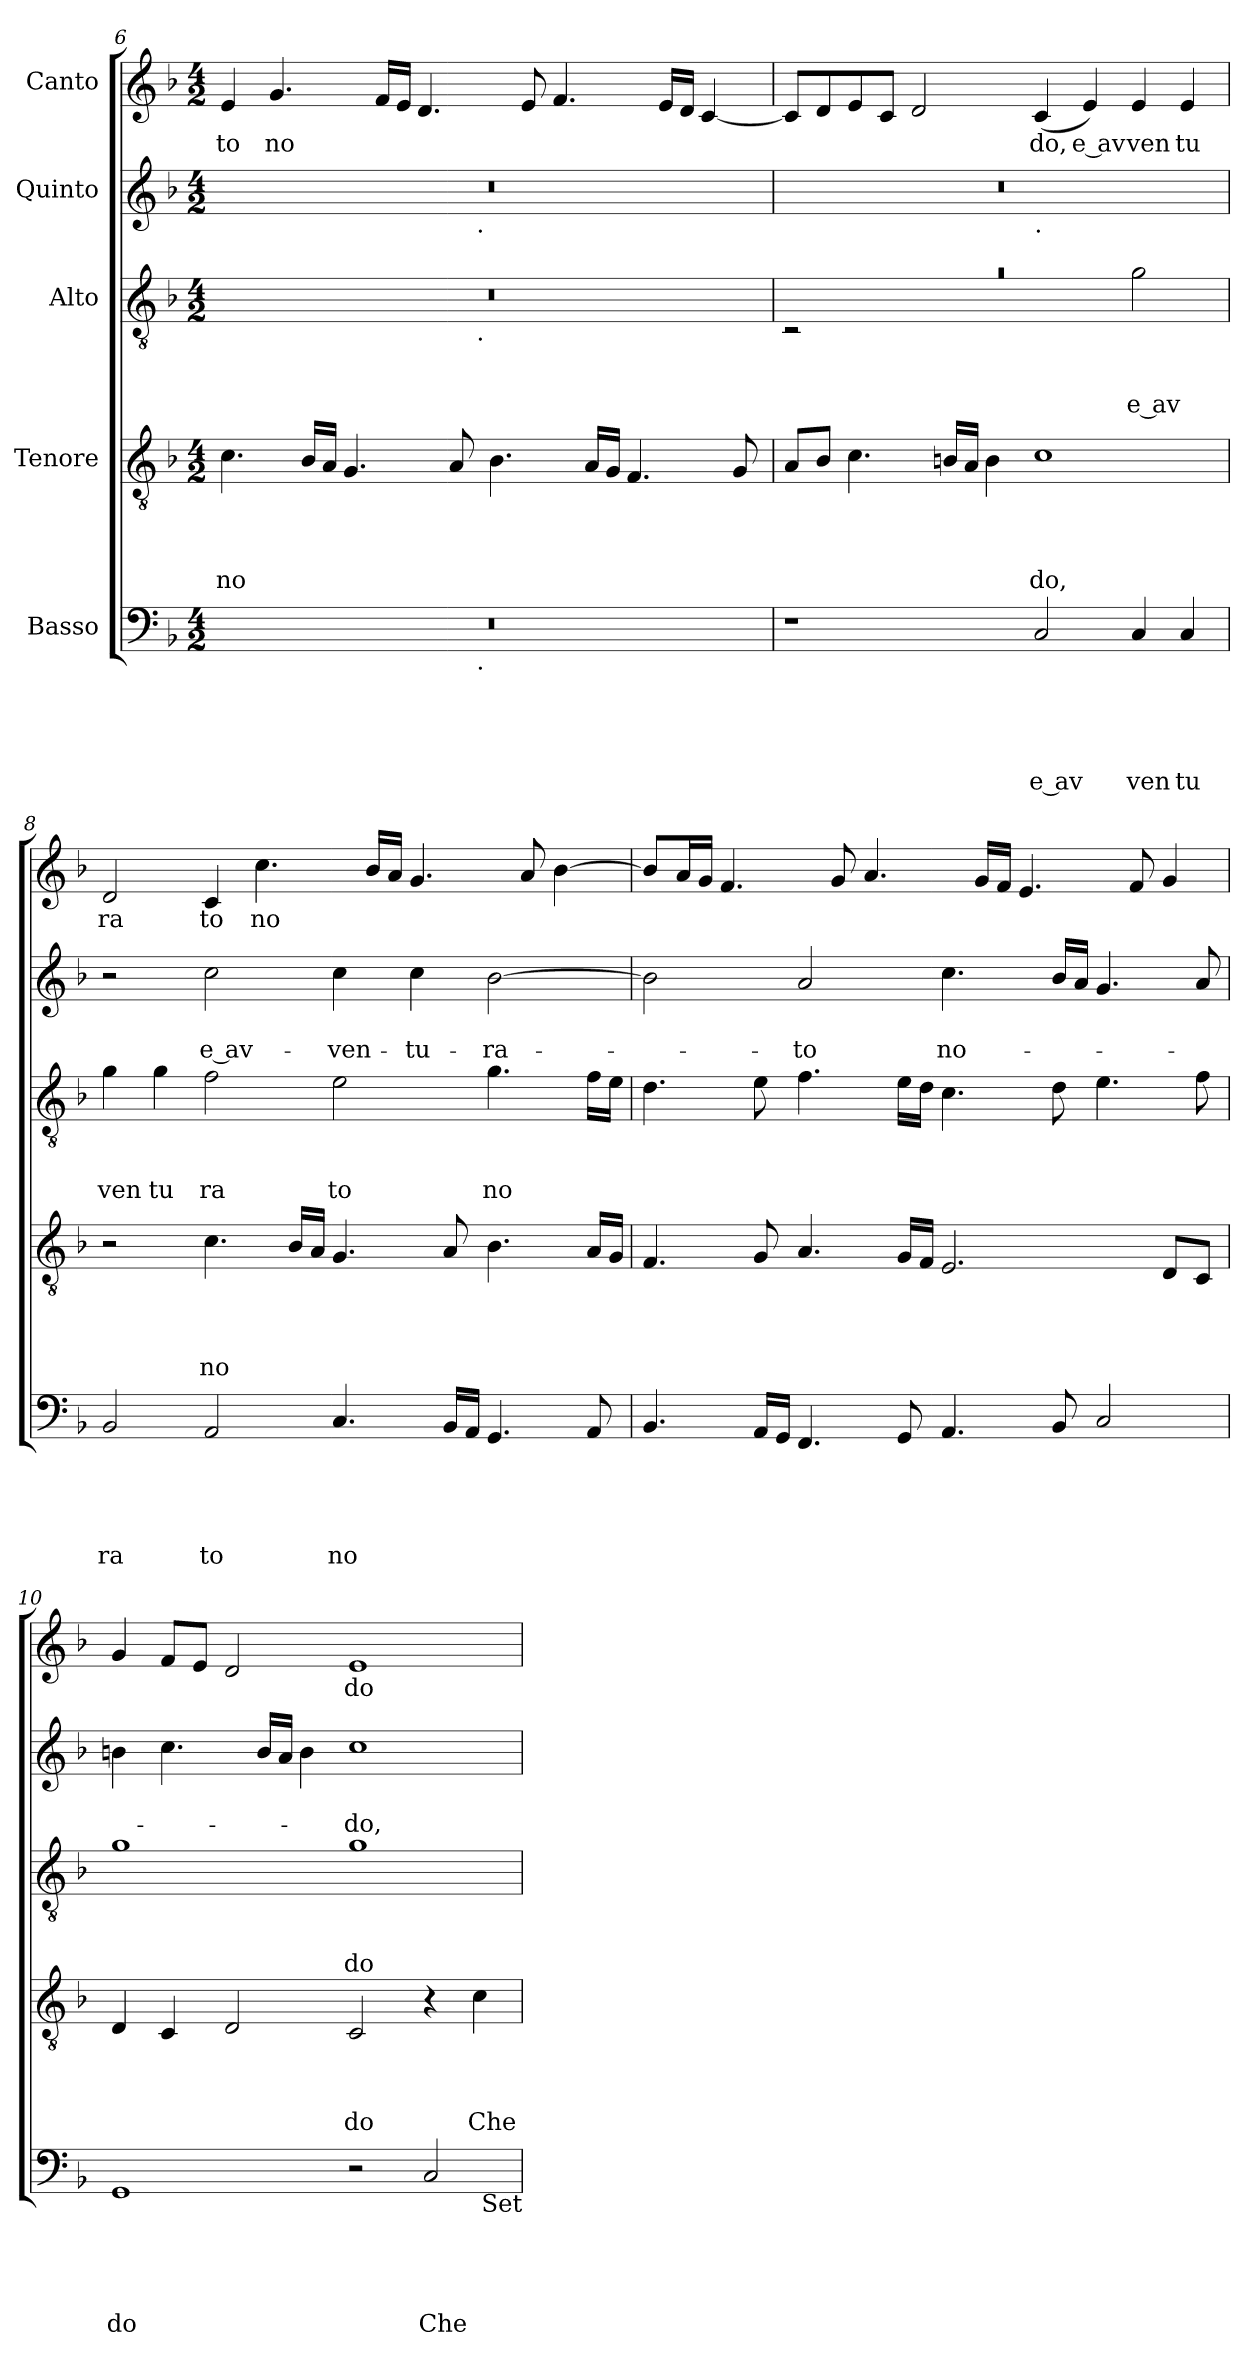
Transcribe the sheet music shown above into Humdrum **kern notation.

**kern	**text	**text	**text	**text	**text	**kern	**text	**text	**text	**text	**kern	**text	**text	**text	**kern	**text	**text	**kern	**text
*part5	*part5	*part5	*part5	*part5	*part5	*part4	*part4	*part4	*part4	*part4	*part3	*part3	*part3	*part3	*part2	*part2	*part2	*part1	*part1
*staff5	*staff5	*staff5	*staff5	*staff5	*staff5	*staff4	*staff4	*staff4	*staff4	*staff4	*staff3	*staff3	*staff3	*staff3	*staff2	*staff2	*staff2	*staff1	*staff1
*I"Basso	*	*	*	*	*	*I"Tenore	*	*	*	*	*I"Alto	*	*	*	*I"Quinto	*	*	*I"Canto	*
!!LO:LB:g=z
*clefF4	*	*	*	*	*	*clefGv2	*	*	*	*	*clefGv2	*	*	*	*clefG2	*	*	*clefG2	*
*ITrd-3c-5	*	*	*	*	*	*	*	*	*	*	*ITrd-3c-5	*	*	*	*ITrd-3c-5	*	*	*	*
*k[b-e-]	*	*	*	*	*	*k[b-]	*	*	*	*	*k[b-e-]	*	*	*	*k[b-e-]	*	*	*k[b-]	*
*B-:	*	*	*	*	*	*F:	*	*	*	*	*B-:	*	*	*	*B-:	*	*	*F:	*
*M4/2	*	*	*	*	*	*M4/2	*	*	*	*	*M4/2	*	*	*	*M4/2	*	*	*M4/2	*
=6	=6	=6	=6	=6	=6	=6	=6	=6	=6	=6	=6	=6	=6	=6	=6	=6	=6	=6	=6
!	!	!	!	!	!	!	!	!	!	!LO:LY:b	!	!	!	!	!	!	!	!	!LO:LY:b
*^	*	*	*	*	*	*	*	*	*	*	*^	*	*	*	*^	*	*	*	*
0r	2ryy	.	.	.	.	.	4.c\	.	.	.	no	0r	2ryy	.	.	.	0r	2ryy	.	.	4e/	-to
!	!	!	!	!	!	!	!	!	!	!	!	!	!	!	!	!	!	!	!	!	!	!LO:LY:b
.	.	.	.	.	.	.	.	.	.	.	.	.	.	.	.	.	.	.	.	.	4.g/	no
.	.	.	.	.	.	.	16B-/LL	.	.	.	.	.	.	.	.	.	.	.	.	.	.	.
.	.	.	.	.	.	.	16A/JJ	.	.	.	.	.	.	.	.	.	.	.	.	.	.	.
.	4...ryy	.	.	.	.	.	4.G/	.	.	.	.	.	4...ryy	.	.	.	.	4...ryy	.	.	.	.
.	.	.	.	.	.	.	.	.	.	.	.	.	.	.	.	.	.	.	.	.	16f/LL	.
.	.	.	.	.	.	.	.	.	.	.	.	.	.	.	.	.	.	.	.	.	16e/JJ	.
.	.	.	.	.	.	.	.	.	.	.	.	.	.	.	.	.	.	.	.	.	4.d/	.
.	.	.	.	.	.	.	8A/	.	.	.	.	.	.	.	.	.	.	.	.	.	.	.
!	!	!	!	!	!	!	!	!	!	!	!	!	!	!	!	!	!	!LO:TX:b:t=.	!	!	!	!
!	!	!	!	!	!	!	!	!	!	!	!	!	!LO:TX:b:t=.	!	!	!	!	!	!	!	!	!
!	!LO:TX:b:t=.	!	!	!	!	!	!	!	!	!	!	!	!	!	!	!	!	!	!	!	!	!
.	1ryy	.	.	.	.	.	.	.	.	.	.	.	1ryy	.	.	.	.	1ryy	.	.	.	.
.	.	.	.	.	.	.	4.B-\	.	.	.	.	.	.	.	.	.	.	.	.	.	.	.
.	.	.	.	.	.	.	.	.	.	.	.	.	.	.	.	.	.	.	.	.	8e/	.
.	.	.	.	.	.	.	.	.	.	.	.	.	.	.	.	.	.	.	.	.	4.f/	.
.	.	.	.	.	.	.	16A/LL	.	.	.	.	.	.	.	.	.	.	.	.	.	.	.
.	.	.	.	.	.	.	16G/JJ	.	.	.	.	.	.	.	.	.	.	.	.	.	.	.
.	.	.	.	.	.	.	4.F/	.	.	.	.	.	.	.	.	.	.	.	.	.	.	.
.	.	.	.	.	.	.	.	.	.	.	.	.	.	.	.	.	.	.	.	.	16e/LL	.
.	.	.	.	.	.	.	.	.	.	.	.	.	.	.	.	.	.	.	.	.	16d/JJ	.
.	.	.	.	.	.	.	.	.	.	.	.	.	.	.	.	.	.	.	.	.	[<4c/	.
.	.	.	.	.	.	.	8G/	.	.	.	.	.	.	.	.	.	.	.	.	.	.	.
.	32ryy	.	.	.	.	.	.	.	.	.	.	.	32ryy	.	.	.	.	32ryy	.	.	.	.
=7	=7	=7	=7	=7	=7	=7	=7	=7	=7	=7	=7	=7	=7	=7	=7	=7	=7	=7	=7	=7	=7	=7
!	!	!	!	!	!	!	!	!	!	!	!	!LO:N:vis=1	!	!	!	!	!	!	!	!	!	!
*v	*v	*	*	*	*	*	*	*	*	*	*	*	*	*	*	*	*	*	*	*	*	*
1r	.	.	.	.	.	8A/L	.	.	.	.	0ra	2rC	.	.	.	0r	1ryy	.	.	8c/L]	.
.	.	.	.	.	.	8B-/J	.	.	.	.	.	.	.	.	.	.	.	.	.	8d/	.
.	.	.	.	.	.	4.c\	.	.	.	.	.	.	.	.	.	.	.	.	.	8e/	.
.	.	.	.	.	.	.	.	.	.	.	.	.	.	.	.	.	.	.	.	8c/J	.
.	.	.	.	.	.	.	.	.	.	.	.	1ryy	.	.	.	.	.	.	.	2d/	.
.	.	.	.	.	.	16Bn/LL	.	.	.	.	.	.	.	.	.	.	.	.	.	.	.
.	.	.	.	.	.	16A/JJ	.	.	.	.	.	.	.	.	.	.	.	.	.	.	.
.	.	.	.	.	.	4B\	.	.	.	.	.	.	.	.	.	.	.	.	.	.	.
!	!	!	!	!	!	!	!	!	!	!	!	!	!	!	!	!	!LO:TX:b:t=.	!	!	!	!
!	!	!	!	!	!LO:LY:b:rj	!	!	!	!	!LO:LY:b	!	!	!	!	!	!	!	!	!	!	!LO:LY:b
2F/	.	.	.	.	e av	1c	.	.	.	do,	.	.	.	.	.	.	1ryy	.	.	(<4c/	do,
!	!	!	!	!	!	!	!	!	!	!	!	!	!	!	!	!	!	!	!	!	!LO:LY:b:rj
.	.	.	.	.	.	.	.	.	.	.	.	.	.	.	.	.	.	.	.	4e/)	e av
!	!	!	!	!	!LO:LY:b	!	!	!	!	!	!	!	!	!	!LO:LY:b:rj	!	!	!	!	!	!LO:LY:b
4F/	.	.	.	.	ven	.	.	.	.	.	.	2cc\	.	.	e av	.	.	.	.	4e/	ven
!	!	!	!	!	!LO:LY:b	!	!	!	!	!	!	!	!	!	!	!	!	!	!	!	!LO:LY:b
4F/	.	.	.	.	tu	.	.	.	.	.	.	.	.	.	.	.	.	.	.	4e/	tu
*	*	*	*	*	*	*	*	*	*	*	*v	*v	*	*	*	*	*	*	*	*	*
=8	=8	=8	=8	=8	=8	=8	=8	=8	=8	=8	=8	=8	=8	=8	=8	=8	=8	=8	=8	=8
!	!	!	!	!	!LO:LY:b	!	!	!	!	!	!	!	!	!LO:LY:b	!	!	!	!	!	!LO:LY:b
*	*	*	*	*	*	*	*	*	*	*	*	*	*	*	*v	*v	*	*	*	*
2E-/	.	.	.	.	ra	2r	.	.	.	.	4cc\	.	.	ven	2r	.	.	2d/	ra
!	!	!	!	!	!	!	!	!	!	!	!	!	!	!LO:LY:b	!	!	!	!	!
.	.	.	.	.	.	.	.	.	.	.	4cc\	.	.	tu	.	.	.	.	.
!	!	!	!	!	!LO:LY:b	!	!	!	!	!LO:LY:b	!	!	!	!LO:LY:b	!	!	!LO:LY:b:rj	!	!LO:LY:b
2D/	.	.	.	.	to	4.c\	.	.	.	no	2b-\	.	.	ra	2ff\	.	e av-	4c/	to
!	!	!	!	!	!	!	!	!	!	!	!	!	!	!	!	!	!	!	!LO:LY:b
.	.	.	.	.	.	.	.	.	.	.	.	.	.	.	.	.	.	4.cc\	no
.	.	.	.	.	.	16B-/LL	.	.	.	.	.	.	.	.	.	.	.	.	.
.	.	.	.	.	.	16A/JJ	.	.	.	.	.	.	.	.	.	.	.	.	.
!	!	!	!	!	!LO:LY:b	!	!	!	!	!	!	!	!	!LO:LY:b	!	!	!LO:LY:b	!	!
4.F/	.	.	.	.	no	4.G/	.	.	.	.	2a\	.	.	to	4ff\	.	-ven-	.	.
.	.	.	.	.	.	.	.	.	.	.	.	.	.	.	.	.	.	16b-/LL	.
.	.	.	.	.	.	.	.	.	.	.	.	.	.	.	.	.	.	16a/JJ	.
!	!	!	!	!	!	!	!	!	!	!	!	!	!	!	!	!	!LO:LY:b	!	!
.	.	.	.	.	.	.	.	.	.	.	.	.	.	.	4ff\	.	-tu-	4.g/	.
16E-/LL	.	.	.	.	.	8A/	.	.	.	.	.	.	.	.	.	.	.	.	.
16D/JJ	.	.	.	.	.	.	.	.	.	.	.	.	.	.	.	.	.	.	.
!	!	!	!	!	!	!	!	!	!	!	!	!	!	!LO:LY:b	!	!	!LO:LY:b	!	!
4.C/	.	.	.	.	.	4.B-\	.	.	.	.	4.cc\	.	.	no	[>2ee-\	.	-ra-	.	.
.	.	.	.	.	.	.	.	.	.	.	.	.	.	.	.	.	.	8a/	.
.	.	.	.	.	.	.	.	.	.	.	.	.	.	.	.	.	.	[>4b-\	.
8D/	.	.	.	.	.	16A/LL	.	.	.	.	16b-\LL	.	.	.	.	.	.	.	.
.	.	.	.	.	.	16G/JJ	.	.	.	.	16a\JJ	.	.	.	.	.	.	.	.
=9	=9	=9	=9	=9	=9	=9	=9	=9	=9	=9	=9	=9	=9	=9	=9	=9	=9	=9	=9
4.E-/	.	.	.	.	.	4.F/	.	.	.	.	4.g\	.	.	.	2ee-\]	.	.	8b-/L]	.
.	.	.	.	.	.	.	.	.	.	.	.	.	.	.	.	.	.	16a/L	.
.	.	.	.	.	.	.	.	.	.	.	.	.	.	.	.	.	.	16g/JJ	.
.	.	.	.	.	.	.	.	.	.	.	.	.	.	.	.	.	.	4.f/	.
16D/LL	.	.	.	.	.	8G/	.	.	.	.	8a\	.	.	.	.	.	.	.	.
16C/JJ	.	.	.	.	.	.	.	.	.	.	.	.	.	.	.	.	.	.	.
!	!	!	!	!	!	!	!	!	!	!	!	!	!	!	!	!	!LO:LY:b	!	!
4.BB-/	.	.	.	.	.	4.A/	.	.	.	.	4.b-\	.	.	.	2dd/	.	-to	.	.
.	.	.	.	.	.	.	.	.	.	.	.	.	.	.	.	.	.	8g/	.
.	.	.	.	.	.	.	.	.	.	.	.	.	.	.	.	.	.	4.a/	.
8C/	.	.	.	.	.	16G/LL	.	.	.	.	16a\LL	.	.	.	.	.	.	.	.
.	.	.	.	.	.	16F/JJ	.	.	.	.	16g\JJ	.	.	.	.	.	.	.	.
!	!	!	!	!	!	!	!	!	!	!	!	!	!	!	!	!	!LO:LY:b	!	!
4.D/	.	.	.	.	.	2.E/	.	.	.	.	4.f\	.	.	.	4.ff\	.	no-	.	.
.	.	.	.	.	.	.	.	.	.	.	.	.	.	.	.	.	.	16g/LL	.
.	.	.	.	.	.	.	.	.	.	.	.	.	.	.	.	.	.	16f/JJ	.
.	.	.	.	.	.	.	.	.	.	.	.	.	.	.	.	.	.	4.e/	.
8E-/	.	.	.	.	.	.	.	.	.	.	8g\	.	.	.	16ee-/LL	.	.	.	.
.	.	.	.	.	.	.	.	.	.	.	.	.	.	.	16dd/JJ	.	.	.	.
2F/	.	.	.	.	.	.	.	.	.	.	4.a\	.	.	.	4.cc/	.	.	.	.
.	.	.	.	.	.	.	.	.	.	.	.	.	.	.	.	.	.	8f/	.
.	.	.	.	.	.	8D/L	.	.	.	.	.	.	.	.	.	.	.	4g/	.
.	.	.	.	.	.	8C/J	.	.	.	.	8b-\	.	.	.	8dd/	.	.	.	.
!!LO:LB:g=z
=10	=10	=10	=10	=10	=10	=10	=10	=10	=10	=10	=10	=10	=10	=10	=10	=10	=10	=10	=10
!	!	!	!	!	!LO:LY:b	!	!	!	!	!	!	!	!	!	!	!	!	!	!
1C	.	.	.	.	do	4D/	.	.	.	.	1cc	.	.	.	4een\	.	.	4g/	.
.	.	.	.	.	.	4C/	.	.	.	.	.	.	.	.	4.ff\	.	.	8f/L	.
.	.	.	.	.	.	.	.	.	.	.	.	.	.	.	.	.	.	8e/J	.
.	.	.	.	.	.	2D/	.	.	.	.	.	.	.	.	.	.	.	2d/	.
.	.	.	.	.	.	.	.	.	.	.	.	.	.	.	16ee/LL	.	.	.	.
.	.	.	.	.	.	.	.	.	.	.	.	.	.	.	16dd/JJ	.	.	.	.
.	.	.	.	.	.	.	.	.	.	.	.	.	.	.	4ee\	.	.	.	.
!	!	!	!	!	!	!	!	!	!	!LO:LY:b	!	!	!	!LO:LY:b	!	!	!LO:LY:b	!	!LO:LY:b
2r	.	.	.	.	.	2C/	.	.	.	do	1cc	.	.	do	1ff	.	-do,	1e	do
!	!	!	!	!	!LO:LY:b	!	!	!	!	!	!	!	!	!	!	!	!	!	!
2F/	.	.	.	.	Che	4r	.	.	.	.	.	.	.	.	.	.	.	.	.
!	!	!	!	!	!	!	!	!	!	!LO:LY:b	!	!	!	!	!	!	!	!	!
.	.	.	.	.	.	4c\	.	.	.	Che	.	.	.	.	.	.	.	.	.
!LO:TX:b:t=Set	!	!	!	!	!	!	!	!	!	!	!	!	!	!	!	!	!	!	!
=	=	=	=	=	=	=	=	=	=	=	=	=	=	=	=	=	=	=	=
*-	*-	*-	*-	*-	*-	*-	*-	*-	*-	*-	*-	*-	*-	*-	*-	*-	*-	*-	*-
